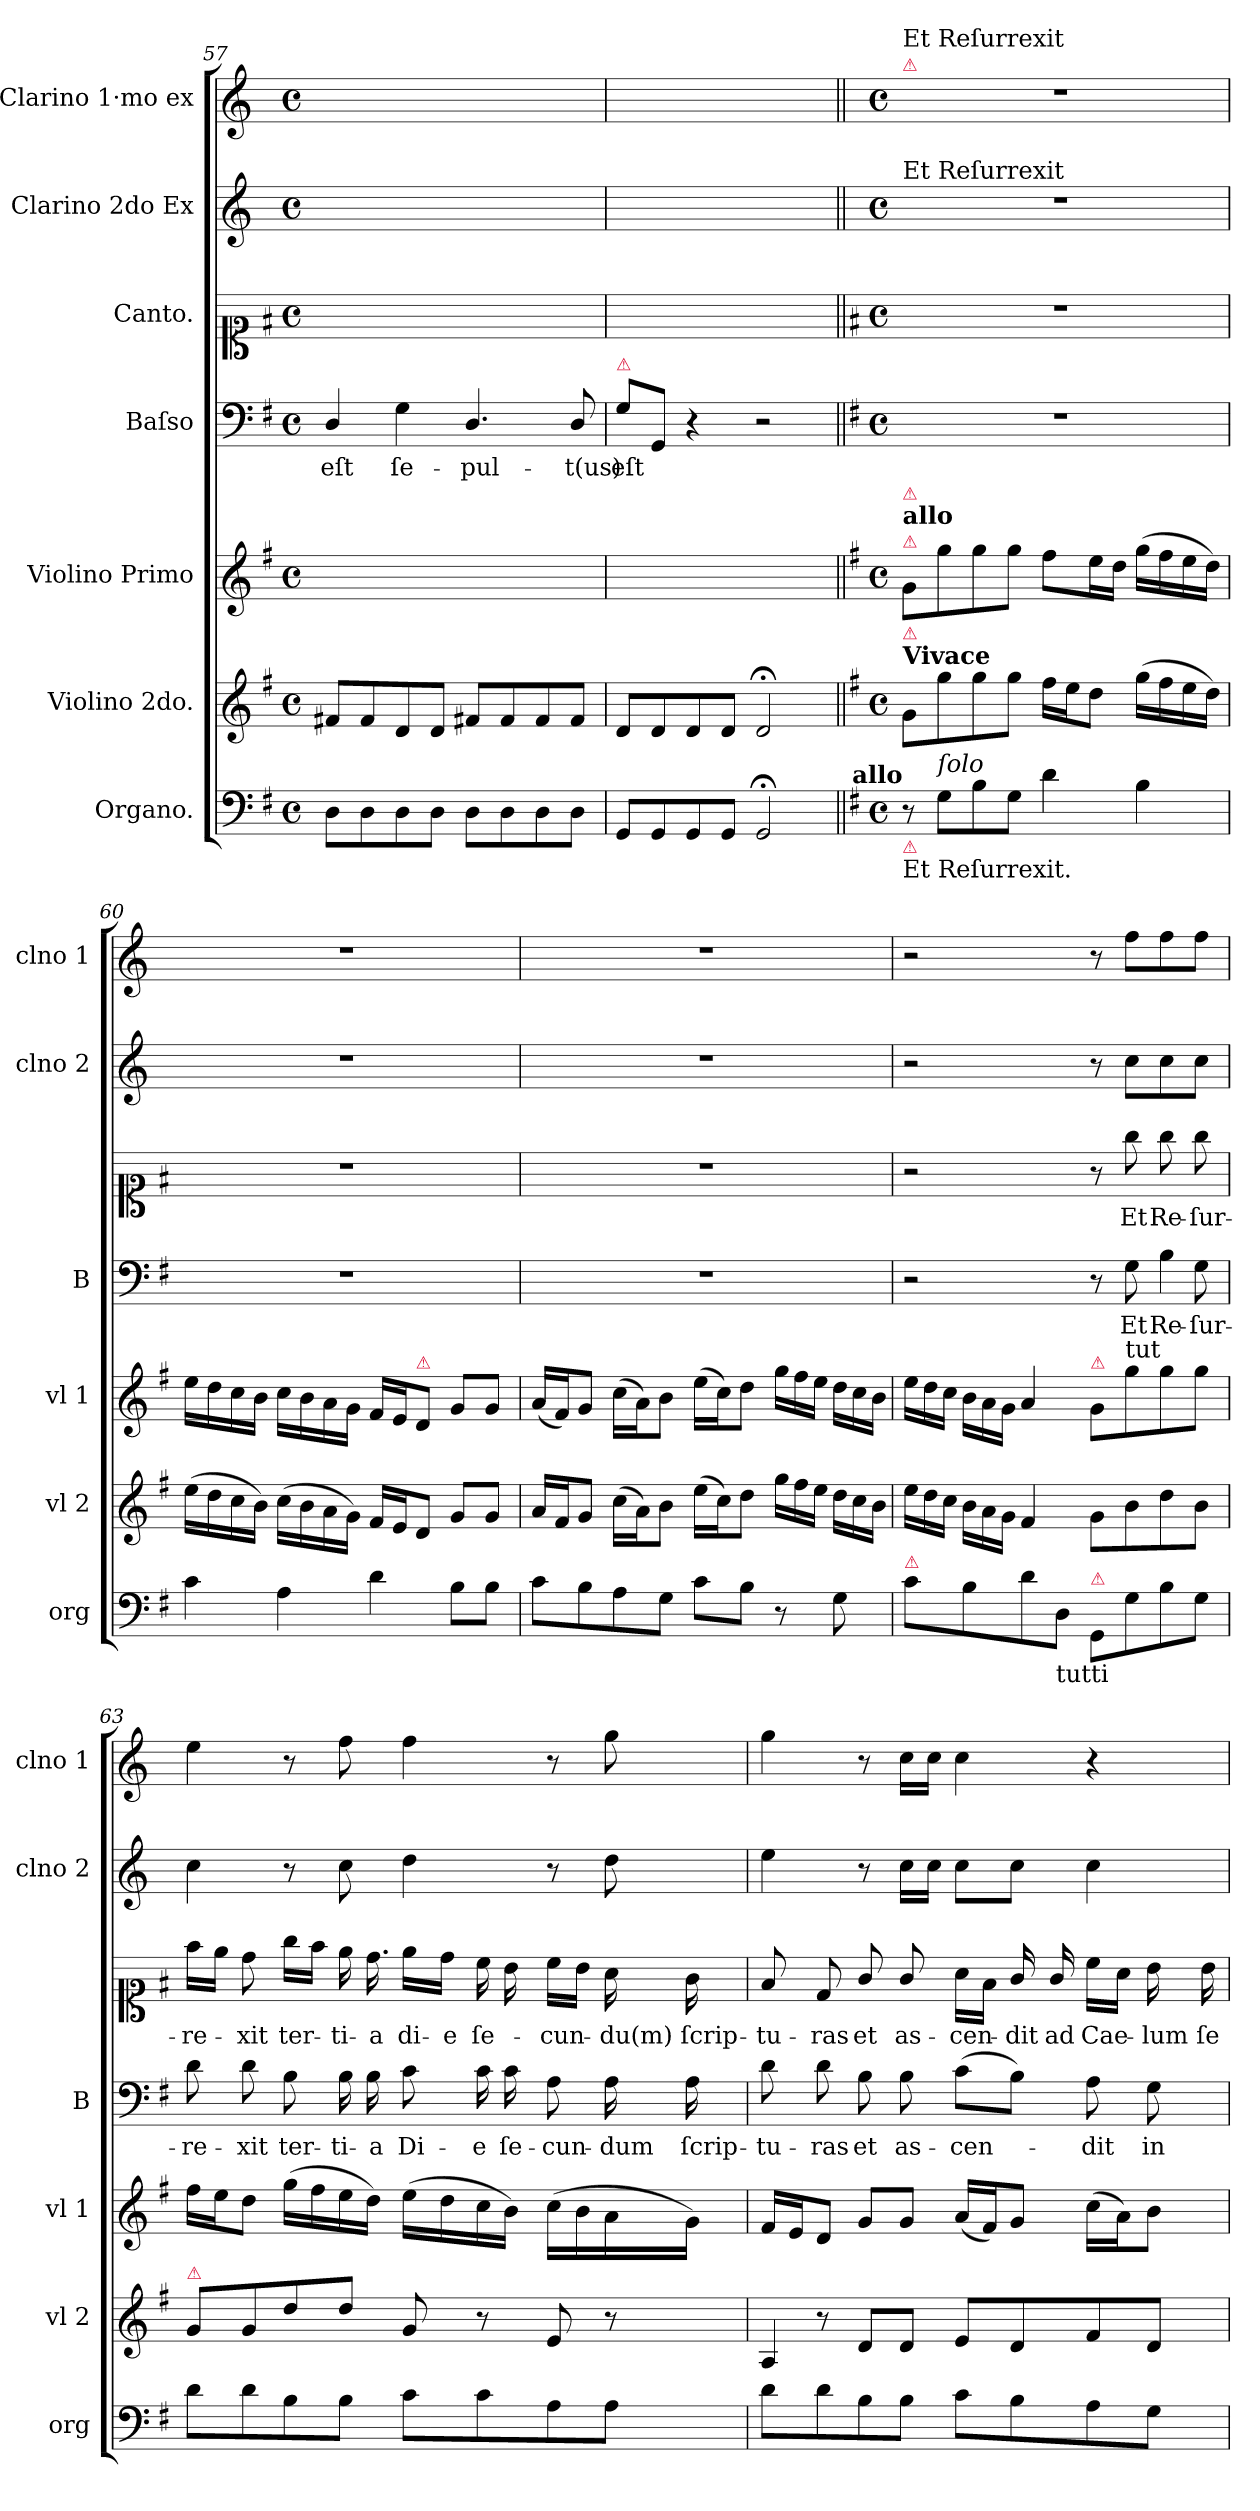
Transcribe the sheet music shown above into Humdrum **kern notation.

**kern	**kern	**kern	**kern	**text	**kern	**text	**kern	**kern
*part7	*part6	*part5	*part4	*part4	*part3	*part3	*part2	*part1
*staff7	*staff6	*staff5	*staff4	*staff4	*staff3	*staff3	*staff2	*staff1
*I"Organo.	*I"Violino 2do.	*I"Violino Primo	*I"Baſso	*	*I"Canto.	*	*I"Clarino 2do Ex	*I"Clarino 1·mo ex
*I'org	*I'vl 2	*I'vl 1	*I'B	*	*	*	*I'clno 2	*I'clno 1
*clefF4	*clefG2	*clefG2	*clefF4	*	*clefC1	*	*clefG2	*clefG2
*	*	*	*	*	*	*	*ITrd-1c-2	*ITrd-1c-2
*k[f#]	*k[f#]	*k[f#]	*k[f#]	*	*k[f#]	*	*k[f#c#]	*k[f#c#]
*M4/4	*M4/4	*M4/4	*M4/4	*	*M4/4	*	*M4/4	*M4/4
*met(c)	*met(c)	*met(c)	*met(c)	*	*met(c)	*	*met(c)	*met(c)
=57	=57	=57	=57	=57	=57	=57	=57	=57
8D\L	8f#X/L	1ryy	4D/	eſt	1ryy	.	1ryy	1ryy
8D\	8f#/	.	.	.	.	.	.	.
8D\	8d/	.	4G\	ſe-	.	.	.	.
8D\J	8d/J	.	.	.	.	.	.	.
8D\L	8f#X/L	.	4.D/	-pul-	.	.	.	.
8D\	8f#/	.	.	.	.	.	.	.
8D\	8f#/	.	.	.	.	.	.	.
8D\J	8f#/J	.	8D/	-t(us)	.	.	.	.
=58	=58	=58	=58	=58	=58	=58	=58	=58
!	!	!	!LO:TX:a:color=crimson:t=⚠	!	!	!	!	!
8GG/L	8d/L	1ryy	8G\L	eſt	1ryy	.	1ryy	1ryy
8GG/	8d/	.	8GG/J	.	.	.	.	.
8GG/	8d/	.	4r	.	.	.	.	.
8GG/J	8d/J	.	.	.	.	.	.	.
2GG;<;/	2d;</	.	2r	.	.	.	.	.
=59||	=59||	=59||	=59||	=59||	=59||	=59||	=59||	=59||
*k[f#]	*k[f#]	*k[f#]	*k[f#]	*	*k[f#]	*	*k[f#c#]	*k[f#c#]
*M4/4	*M4/4	*M4/4	*M4/4	*	*M4/4	*	*M4/4	*M4/4
*met(c)	*met(c)	*met(c)	*met(c)	*	*met(c)	*	*met(c)	*met(c)
!	!	!	!	!	!	!	!	!LO:TX:a:color=crimson:t=⚠
!	!	!	!	!	!	!	!	!LO:TX:a:t=Et Reſurrexit
!	!	!	!	!	!	!	!LO:TX:a:t=Et Reſurrexit	!
!	!	!LO:TX:a:color=crimson:t=⚠	!	!	!	!	!	!
!	!	!LO:TX:a:B:t=allo	!	!	!	!	!	!
!	!	!LO:TX:a:color=crimson:t=⚠	!	!	!	!	!	!
!	!LO:TX:a:B:t=Vivace	!	!	!	!	!	!	!
!	!LO:TX:a:color=crimson:t=⚠	!	!	!	!	!	!	!
!LO:TX:b:color=crimson:t=⚠	!	!	!	!	!	!	!	!
!LO:TX:b:t=Et Reſurrexit.	!	!	!	!	!	!	!	!
!LO:TX:a:B:rj:t=allo	!	!	!	!	!	!	!	!
8r	8g/L	8g/L	1r	.	1r	.	1r	1r
!LO:TX:a:i:t=ſolo	!	!	!	!	!	!	!	!
8G\L	8gg\	8gg\	.	.	.	.	.	.
8B\	8gg\	8gg\	.	.	.	.	.	.
8G\J	8gg\J	8gg\J	.	.	.	.	.	.
4d\	16ff#\LL	8ff#\L	.	.	.	.	.	.
.	16ee\J	.	.	.	.	.	.	.
.	8dd\J	16ee\L	.	.	.	.	.	.
.	.	16dd\JJ	.	.	.	.	.	.
4B\	(16gg\LL	(16gg\LL	.	.	.	.	.	.
.	16ff#\	16ff#\	.	.	.	.	.	.
.	16ee\	16ee\	.	.	.	.	.	.
.	16dd\JJ)	16dd\JJ)	.	.	.	.	.	.
=60	=60	=60	=60	=60	=60	=60	=60	=60
4c\	(16ee\LL	16ee\LL	1r	.	1r	.	1r	1r
.	16dd\	16dd\	.	.	.	.	.	.
.	16cc\	16cc\	.	.	.	.	.	.
.	16b\JJ)	16b\JJ	.	.	.	.	.	.
4A\	(16cc\LL	16cc\LL	.	.	.	.	.	.
.	16b\	16b\	.	.	.	.	.	.
.	16a\	16a\	.	.	.	.	.	.
.	16g\JJ)	16g\JJ	.	.	.	.	.	.
4d\	16f#/LL	16f#/LL	.	.	.	.	.	.
.	16e/J	16e/J	.	.	.	.	.	.
!	!	!LO:TX:a:color=crimson:t=⚠	!	!	!	!	!	!
.	8d/J	8d/J	.	.	.	.	.	.
8B\L	8g/L	8g/L	.	.	.	.	.	.
8B\J	8g/J	8g/J	.	.	.	.	.	.
=61	=61	=61	=61	=61	=61	=61	=61	=61
8c\L	16a/LL	(16a/LL	1r	.	1r	.	1r	1r
.	16f#/J	16f#/J)	.	.	.	.	.	.
8B\	8g/J	8g/J	.	.	.	.	.	.
8A\	(16cc\LL	(16cc\LL	.	.	.	.	.	.
.	16a\J)	16a\J)	.	.	.	.	.	.
8G\J	8b\J	8b\J	.	.	.	.	.	.
8c\L	(16ee\LL	(16ee\LL	.	.	.	.	.	.
.	16cc\J)	16cc\J)	.	.	.	.	.	.
8B\J	8dd\J	8dd\J	.	.	.	.	.	.
*	*Xtuplet	*Xtuplet	*	*	*	*	*	*
8r	24gg\LL	24gg\LL	.	.	.	.	.	.
.	24ff#\	24ff#\	.	.	.	.	.	.
.	24ee\JJ	24ee\JJ	.	.	.	.	.	.
8G\	24dd\LL	24dd\LL	.	.	.	.	.	.
.	24cc\	24cc\	.	.	.	.	.	.
.	24b\JJ	24b\JJ	.	.	.	.	.	.
=62	=62	=62	=62	=62	=62	=62	=62	=62
!LO:TX:a:color=crimson:t=⚠	!	!	!	!	!	!	!	!
8c\L	24ee\LL	24ee\LL	2r	.	2r	.	2r	2r
.	24dd\	24dd\	.	.	.	.	.	.
.	24cc\JJ	24cc\JJ	.	.	.	.	.	.
8B\	24b\LL	24b\LL	.	.	.	.	.	.
.	24a\	24a\	.	.	.	.	.	.
.	24g\JJ	24g\JJ	.	.	.	.	.	.
8d\	4f#/	4a/	.	.	.	.	.	.
!LO:TX:b:t=tutti	!	!	!	!	!	!	!	!
8D/J	.	.	.	.	.	.	.	.
!	!	!LO:TX:a:color=crimson:t=⚠	!	!	!	!	!	!
!LO:TX:a:color=crimson:t=⚠	!	!	!	!	!	!	!	!
8GG/L	8g\L	8g/L	8r	.	8r	.	8r	8r
!	!	!LO:TX:a:t=tut	!	!	!	!	!	!
8G\	8b\	8gg\	8G\	Et	8gg\	Et	8dd\L	8gg\L
!	!	!	!LO:N:vis=4	!	!	!	!	!
8B\	8dd\	8gg\	8B\	Re-	8gg\	Re-	8dd\	8gg\
8G\J	8b\J	8gg\J	8G\	-ſur-	8gg\	-ſur-	8dd\J	8gg\J
=63	=63	=63	=63	=63	=63	=63	=63	=63
!	!LO:TX:a:color=crimson:t=⚠	!	!	!	!	!	!	!
8d\L	8g/L	16ff#\LL	8d\	-re-	16ff#\LL	-re-	4dd\	4ff#\
.	.	16ee\J	.	.	16ee\JJ	.	.	.
8d\	8g/	8dd\J	8d\	-xit	8dd\	-xit	.	.
8B\	8dd\	(16gg\LL	8B\	ter-	16gg\LL	ter-	8r	8r
.	.	16ff#\	.	.	16ff#\JJ	.	.	.
8B\J	8dd\J	16ee\	16B\	-ti-	16ee\	-ti-	8dd\	8gg\
!	!	!	!	!	!LO:N:vis=16.	!	!	!
.	.	16dd\JJ)	16B\	-a	16dd\	-a	.	.
8c\L	8g/	(16ee\LL	8c\	Di-	16ee\LL	di-	4ee\	4gg\
.	.	16dd\	.	.	16dd\JJ	-e	.	.
8c\	8r	16cc\	16c\	e	16cc\	ſe-	.	.
.	.	16b\JJ)	16c\	ſe-	16b\	.	.	.
8A\	8e/	(16cc\LL	8A\	-cun-	16cc\LL	-cun-	8r	8r
.	.	16b\	.	.	16b\JJ	.	.	.
8A\J	8r	16a\	16A\	-dum	16a\	-du(m)	8ee\	8aa\
.	.	16g\JJ)	16A\	ſcrip-	16g\	ſcrip-	.	.
=64	=64	=64	=64	=64	=64	=64	=64	=64
!	!LO:N:vis=4	!	!	!	!	!	!	!
8d\L	8A/	16f#/LL	8d\	-tu-	8f#/	-tu-	4ff#\	4aa\
.	.	16e/J	.	.	.	.	.	.
8d\	8r	8d/J	8d\	-ras	8d/	-ras	.	.
8B\	8d/L	8g/L	8B\	et	8g/	et	8r	8r
8B\J	8d/J	8g/J	8B\	as-	8g/	as-	16dd\LL	16dd\LL
.	.	.	.	.	.	.	16dd\JJ	16dd\JJ
8c\L	8e/L	(16a/LL	(8c\L	-cen-	16a\LL	-cen-	8dd\L	4dd\
.	.	16f#/J)	.	.	16f#\JJ	.	.	.
8B\	8d/	8g/J	8B\J)	.	16g/	-dit	8dd\J	.
.	.	.	.	.	16g/	ad	.	.
8A\	8f#/	(16cc\LL	8A\	-dit	16cc\LL	Cae-	4dd\	4r
.	.	16a\J)	.	.	16a\JJ	.	.	.
8G\J	8d/J	8b\J	8G\	in	16b\	-lum	.	.
.	.	.	.	.	16b\	ſe-	.	.
=	=	=	=	=	=	=	=	=
*-	*-	*-	*-	*-	*-	*-	*-	*-
